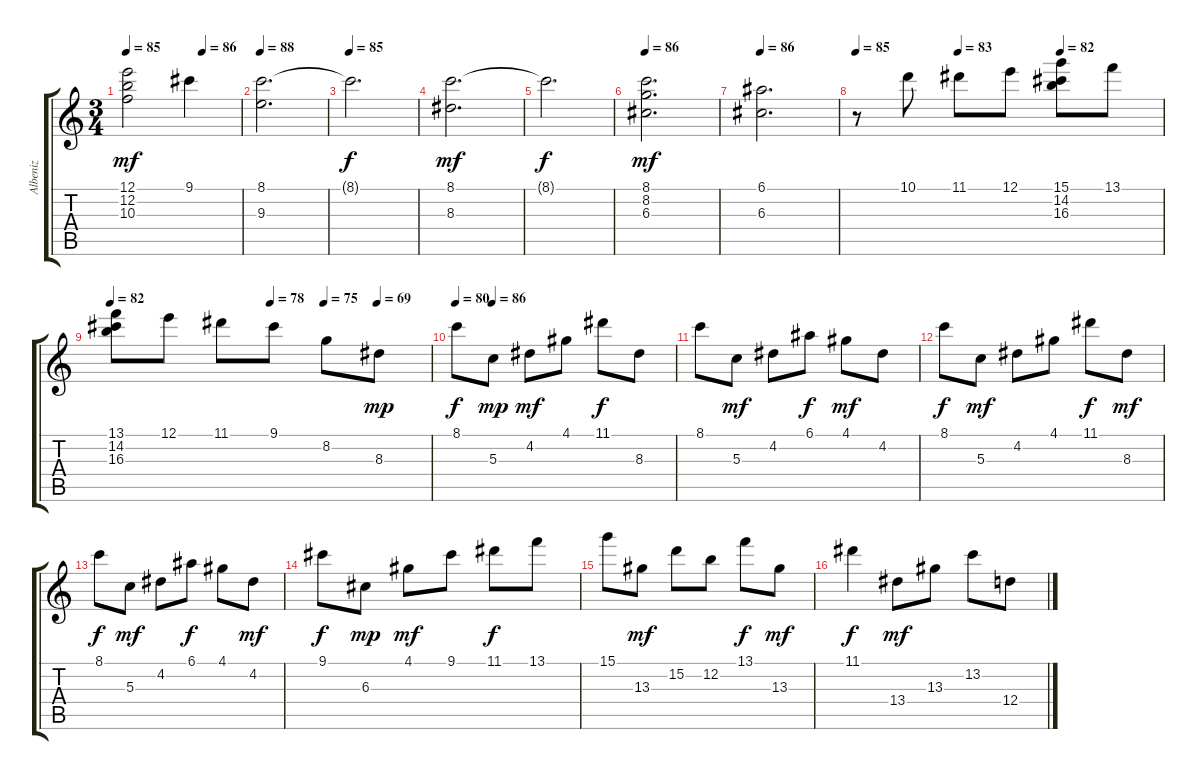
\track ("Albeniz" "Albeniz") {solo instrument acousticguitarnylon}
\staff {score tabs}
\tuning (E4 B3 G3 D3 A2 E2) {hide}
\ts (3 4)
\tempo 85
\tempo (86 0.6666666666666666)
\clef g2
\ks c
(12.1 12.2 10.3).2{dy mf} 9.1.4 |
\tempo 88
(8.1 9.3).2{d} |
\tempo 85
8.1{t}.2{d dy f} |
(8.1 8.3).2{d dy mf} |
8.1{t}.2{d dy f} |
\tempo 86
(8.1 8.2 6.3).2{d dy mf} |
\tempo 86
(6.1 6.3).2{d} |
\tempo 85
\tempo (83 0.3333333333333333)
\tempo (82 0.6666666666666666)
r.8 10.1.8 11.1.8 12.1.8 (15.1 14.2 16.3).8 13.1.8 |
\tempo 82
\tempo (78 0.5)
\tempo (75 0.6666666666666666)
\tempo (69 0.8333333333333334)
(13.1 14.2 16.3).8 12.1.8 11.1.8 9.1.8 8.2.8 8.3.8{dy mp} |
\tempo 80
\tempo (86 0.16666666666666666)
8.1.8{dy f} 5.3.8{dy mp} 4.2.8{dy mf} 4.1.8 11.1.8{dy f} 8.3.8 |
8.1.8 5.3.8{dy mf} 4.2.8 6.1.8{dy f} 4.1.8{dy mf} 4.2.8 |
8.1.8{dy f} 5.3.8{dy mf} 4.2.8 4.1.8 11.1.8{dy f} 8.3.8{dy mf} |
8.1.8{dy f} 5.3.8{dy mf} 4.2.8 6.1.8{dy f} 4.1.8 4.2.8{dy mf} |
9.1.8{dy f} 6.3.8{dy mp} 4.1.8{dy mf} 9.1.8 11.1.8{dy f} 13.1.8 |
15.1.8 13.3.8{dy mf} 15.2.8 12.2.8 13.1.8{dy f} 13.3.8{dy mf} |
11.1.4{dy f} 13.4.8{dy mf} 13.3.8 13.2.8 12.4.8
